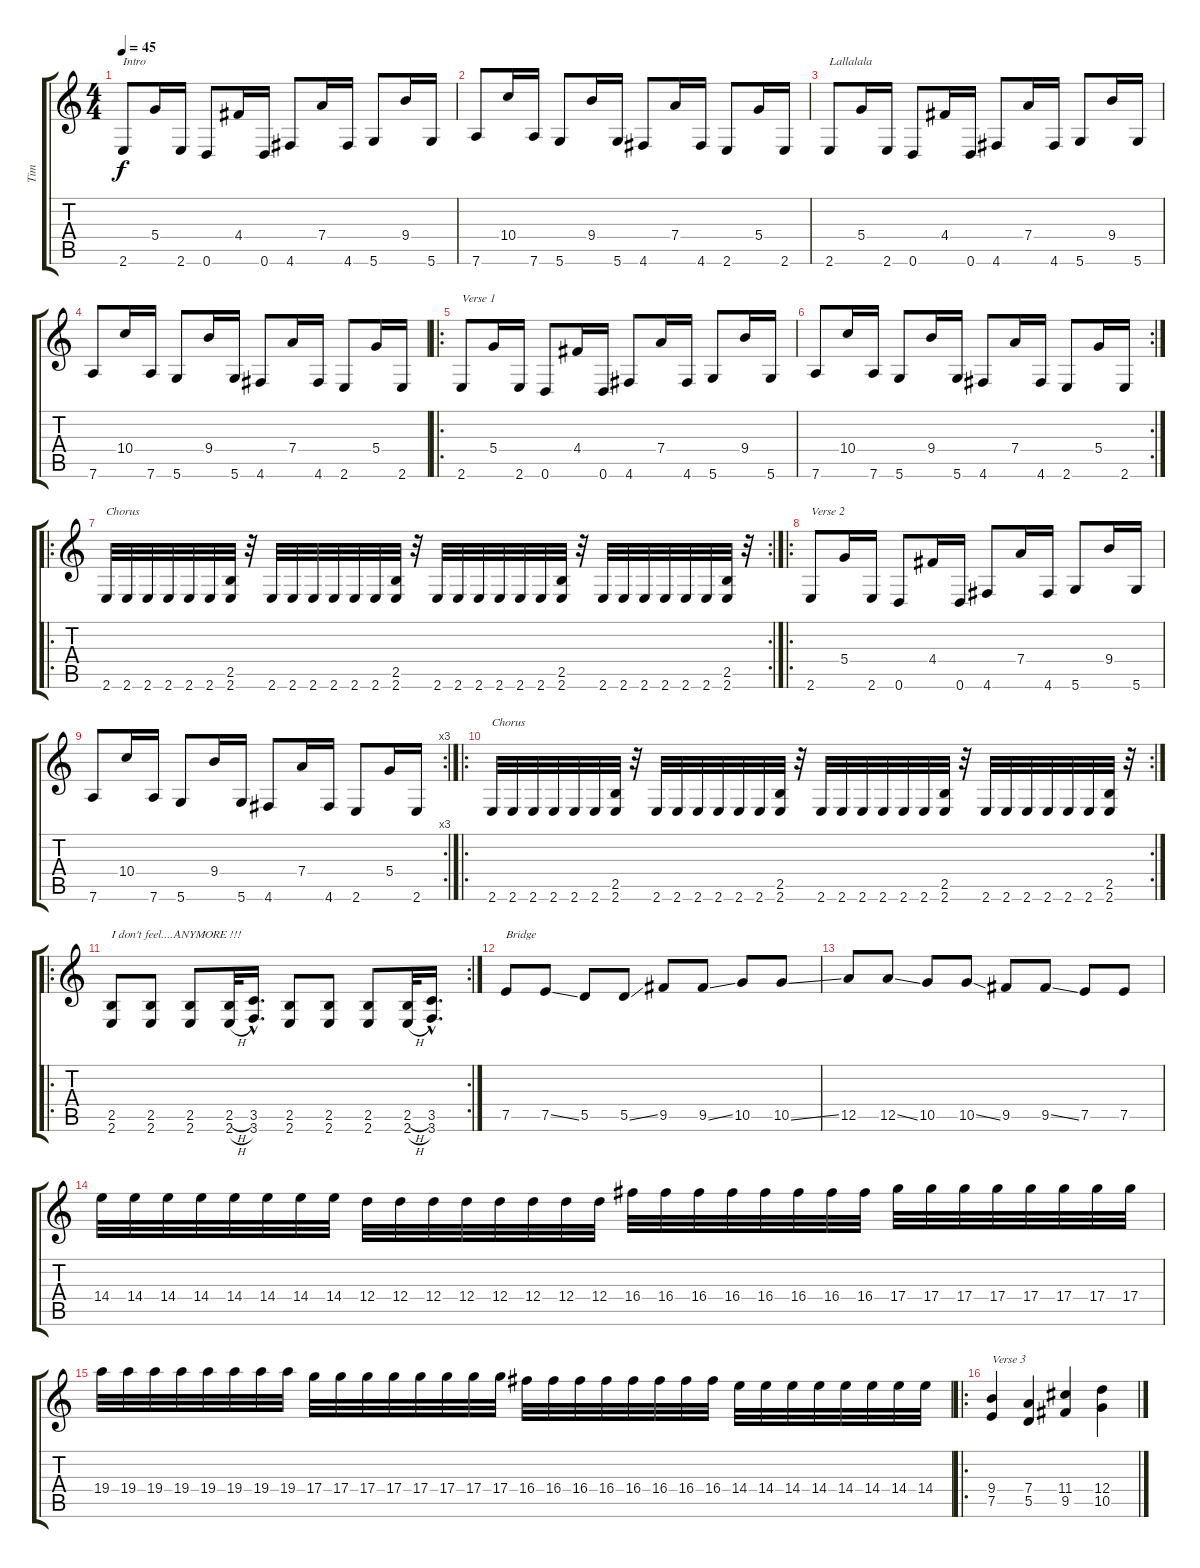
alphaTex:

\track ("Tim" "Tim") {instrument distortionguitar}
\staff {score tabs}
\tuning (E4 B3 G3 D3 A2 D2) {hide}
\ts (4 4)
\tempo 45
\clef g2
\ks c
2.6.8{txt "Intro" dy f instrument acousticguitarsteel} 5.4.16 2.6.16 0.6.8 4.4.16 0.6.16 4.6.8 7.4.16 4.6.16 5.6.8 9.4.16 5.6.16 |
7.6.8 10.4.16 7.6.16 5.6.8 9.4.16 5.6.16 4.6.8 7.4.16 4.6.16 2.6.8 5.4.16 2.6.16 |
2.6.8{txt "Lallalala"} 5.4.16 2.6.16 0.6.8 4.4.16 0.6.16 4.6.8 7.4.16 4.6.16 5.6.8 9.4.16 5.6.16 |
7.6.8 10.4.16 7.6.16 5.6.8 9.4.16 5.6.16 4.6.8 7.4.16 4.6.16 2.6.8 5.4.16 2.6.16 |
\ro
2.6.8{txt "Verse 1"} 5.4.16 2.6.16 0.6.8 4.4.16 0.6.16 4.6.8 7.4.16 4.6.16 5.6.8 9.4.16 5.6.16 |
\rc 2
7.6.8 10.4.16 7.6.16 5.6.8 9.4.16 5.6.16 4.6.8 7.4.16 4.6.16 2.6.8 5.4.16 2.6.16 |
\ro
\rc 2
2.6.32{txt "Chorus" instrument distortionguitar} 2.6.32 2.6.32 2.6.32 2.6.32 2.6.32 (2.5 2.6).32 r.32 2.6.32 2.6.32 2.6.32 2.6.32 2.6.32 2.6.32 (2.5 2.6).32 r.32 2.6.32 2.6.32 2.6.32 2.6.32 2.6.32 2.6.32 (2.5 2.6).32 r.32 2.6.32 2.6.32 2.6.32 2.6.32 2.6.32 2.6.32 (2.5 2.6).32 r.32 |
\ro
2.6.8{txt "Verse 2" instrument acousticguitarsteel} 5.4.16 2.6.16 0.6.8 4.4.16 0.6.16 4.6.8 7.4.16 4.6.16 5.6.8 9.4.16 5.6.16 |
\rc 3
7.6.8 10.4.16 7.6.16 5.6.8 9.4.16 5.6.16 4.6.8 7.4.16 4.6.16 2.6.8 5.4.16 2.6.16 |
\ro
\rc 2
2.6.32{txt "Chorus" instrument distortionguitar} 2.6.32 2.6.32 2.6.32 2.6.32 2.6.32 (2.5 2.6).32 r.32 2.6.32 2.6.32 2.6.32 2.6.32 2.6.32 2.6.32 (2.5 2.6).32 r.32 2.6.32 2.6.32 2.6.32 2.6.32 2.6.32 2.6.32 (2.5 2.6).32 r.32 2.6.32 2.6.32 2.6.32 2.6.32 2.6.32 2.6.32 (2.5 2.6).32 r.32 |
\ro
\rc 2
(2.5 2.6).8{txt "I don't feel....ANYMORE !!!"} (2.5 2.6).8 (2.5 2.6).8 (2.5{h} 2.6{h}).32 (3.5{hac} 3.6{hac}).16{d} (2.5 2.6).8 (2.5 2.6).8 (2.5 2.6).8 (2.5{h} 2.6{h}).32 (3.5{hac} 3.6{hac}).16{d} |
7.5.8{txt "Bridge"} 7.5{ss}.8 5.5.8 5.5{ss}.8 9.5.8 9.5{ss}.8 10.5.8 10.5{ss}.8 |
12.5.8 12.5{ss}.8 10.5.8 10.5{ss}.8 9.5.8 9.5{ss}.8 7.5.8 7.5.8 |
14.4.32 14.4.32 14.4.32 14.4.32 14.4.32 14.4.32 14.4.32 14.4.32 12.4.32 12.4.32 12.4.32 12.4.32 12.4.32 12.4.32 12.4.32 12.4.32 16.4.32 16.4.32 16.4.32 16.4.32 16.4.32 16.4.32 16.4.32 16.4.32 17.4.32 17.4.32 17.4.32 17.4.32 17.4.32 17.4.32 17.4.32 17.4.32 |
19.4.32 19.4.32 19.4.32 19.4.32 19.4.32 19.4.32 19.4.32 19.4.32 17.4.32 17.4.32 17.4.32 17.4.32 17.4.32 17.4.32 17.4.32 17.4.32 16.4.32 16.4.32 16.4.32 16.4.32 16.4.32 16.4.32 16.4.32 16.4.32 14.4.32 14.4.32 14.4.32 14.4.32 14.4.32 14.4.32 14.4.32 14.4.32 |
\ro
(9.4 7.5).4{txt "Verse 3"} (7.4 5.5).4 (11.4 9.5).4 (12.4 10.5).4
